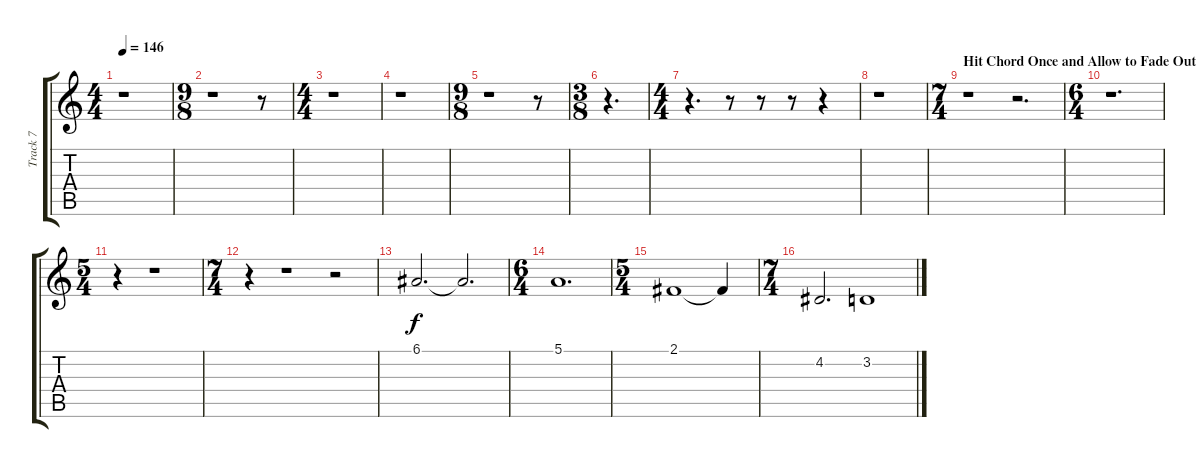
\track ("Track 7" "Track 7") {instrument acousticgrandpiano}
\staff {score tabs}
\tuning (E4 B3 G3 D3 A2 E2) {hide}
\ts (4 4)
\tempo 146
\clef g2
\ks c
r.1{dy f} |
\ts (9 8)
r.1 r.8 |
\ts (4 4)
r.1 |
r.1 |
\ts (9 8)
r.1 r.8 |
\ts (3 8)
r.4{d} |
\ts (4 4)
r.4{d} r.8 r.8 r.8 r.4 |
r.1 |
\ts (7 4)
\section ("" "Hit Chord Once and Allow to Fade Out")
r.1 r.2{d} |
\ts (6 4)
r.1{d} |
\ts (5 4)
r.4 r.1 |
\ts (7 4)
r.4 r.1 r.2 |
6.1.2{d} 6.1{t}.2{d} |
\ts (6 4)
5.1.1{d} |
\ts (5 4)
2.1.1 2.1{t}.4 |
\ts (7 4)
4.2.2{d} 3.2.1
